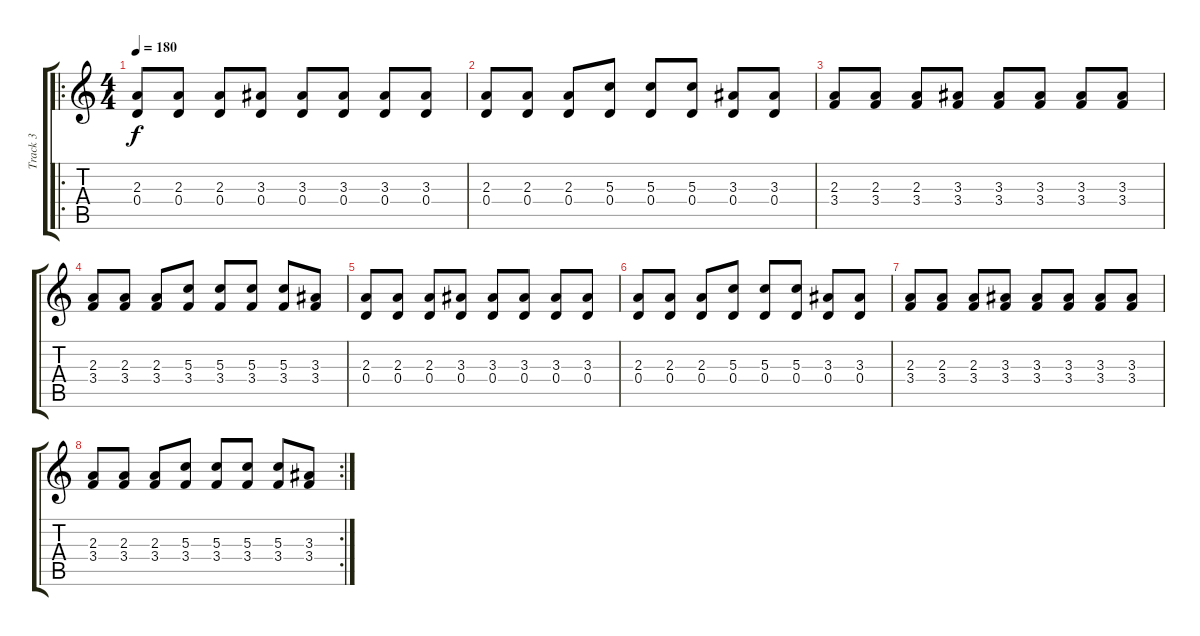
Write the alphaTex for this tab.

\track ("Track 3" "Track 3") {instrument distortionguitar}
\staff {score tabs}
\tuning (E4 B3 G3 D3 A2 D2) {hide}
\ro
\ts (4 4)
\tempo 180
\clef g2
\ks c
(2.3 0.4).8{dy f} (2.3 0.4).8 (2.3 0.4).8 (3.3 0.4).8 (3.3 0.4).8 (3.3 0.4).8 (3.3 0.4).8 (3.3 0.4).8 |
(2.3 0.4).8 (2.3 0.4).8 (2.3 0.4).8 (5.3 0.4).8 (5.3 0.4).8 (5.3 0.4).8 (3.3 0.4).8 (3.3 0.4).8 |
(2.3 3.4).8 (2.3 3.4).8 (2.3 3.4).8 (3.3 3.4).8 (3.3 3.4).8 (3.3 3.4).8 (3.3 3.4).8 (3.3 3.4).8 |
(2.3 3.4).8 (2.3 3.4).8 (2.3 3.4).8 (5.3 3.4).8 (5.3 3.4).8 (5.3 3.4).8 (5.3 3.4).8 (3.3 3.4).8 |
(2.3 0.4).8 (2.3 0.4).8 (2.3 0.4).8 (3.3 0.4).8 (3.3 0.4).8 (3.3 0.4).8 (3.3 0.4).8 (3.3 0.4).8 |
(2.3 0.4).8 (2.3 0.4).8 (2.3 0.4).8 (5.3 0.4).8 (5.3 0.4).8 (5.3 0.4).8 (3.3 0.4).8 (3.3 0.4).8 |
(2.3 3.4).8 (2.3 3.4).8 (2.3 3.4).8 (3.3 3.4).8 (3.3 3.4).8 (3.3 3.4).8 (3.3 3.4).8 (3.3 3.4).8 |
\rc 2
(2.3 3.4).8 (2.3 3.4).8 (2.3 3.4).8 (5.3 3.4).8 (5.3 3.4).8 (5.3 3.4).8 (5.3 3.4).8 (3.3 3.4).8
